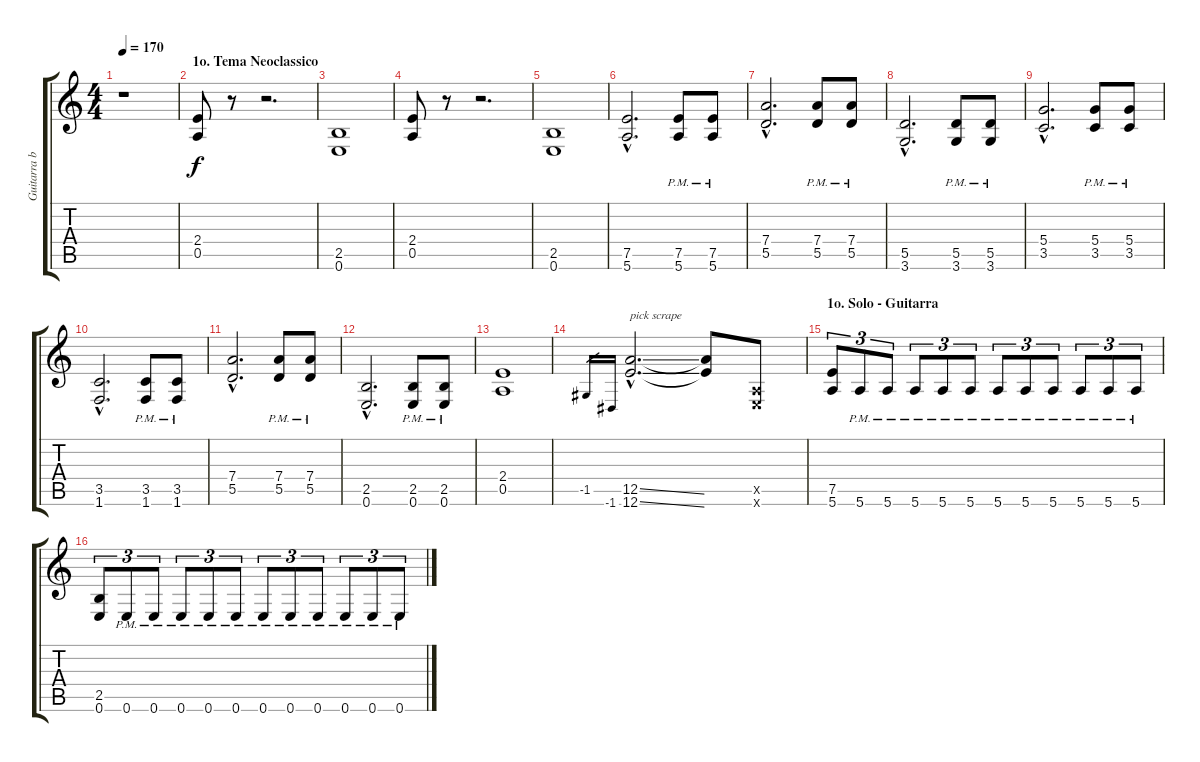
\track ("Guitarra base" "Guitarra b") {instrument overdrivenguitar}
\staff {score tabs}
\tuning (E4 B3 G3 D3 A2 E2) {hide}
\ts (4 4)
\tempo 170
\clef g2
\ks c
r.1{dy f instrument overdrivenguitar} |
\section ("" "1o. Tema Neoclassico")
(2.4 0.5).8{volume 13} r.8 r.2{d} |
(2.5 0.6).1 |
(2.4 0.5).8 r.8 r.2{d} |
(2.5 0.6).1 |
(7.5{hac} 5.6{hac}).2{d} (7.5{pm} 5.6{pm}).8 (7.5{pm} 5.6{pm}).8 |
(7.4{hac} 5.5{hac}).2{d} (7.4{pm} 5.5{pm}).8 (7.4{pm} 5.5{pm}).8 |
(5.5{hac} 3.6{hac}).2{d} (5.5{pm} 3.6{pm}).8 (5.5{pm} 3.6{pm}).8 |
(5.4{hac} 3.5{hac}).2{d} (5.4{pm} 3.5{pm}).8 (5.4{pm} 3.5{pm}).8 |
(3.5{hac} 1.6{hac}).2{d} (3.5{pm} 1.6{pm}).8 (3.5{pm} 1.6{pm}).8 |
(7.4{hac} 5.5{hac}).2{d} (7.4{pm} 5.5{pm}).8 (7.4{pm} 5.5{pm}).8 |
(2.5{hac} 0.6{hac}).2{d} (2.5{pm} 0.6{pm}).8 (2.5{pm} 0.6{pm}).8 |
(2.4 0.5).1 |
-1.5.16{gr} -1.6.16{gr} (12.5{ss hac} 12.6{ss hac}).2{d txt "pick scrape"} (12.5{t} 12.6{t}).8 (0.5{x} 0.6{x}).8 |
\section ("" "1o. Solo - Guitarra")
(7.5 5.6).8{tu (3 2)} 5.6{pm}.8{tu (3 2)} 5.6{pm}.8{tu (3 2)} 5.6{pm}.8{tu (3 2)} 5.6{pm}.8{tu (3 2)} 5.6{pm}.8{tu (3 2)} 5.6{pm}.8{tu (3 2)} 5.6{pm}.8{tu (3 2)} 5.6{pm}.8{tu (3 2)} 5.6{pm}.8{tu (3 2)} 5.6{pm}.8{tu (3 2)} 5.6{pm}.8{tu (3 2)} |
(2.5 0.6).8{tu (3 2)} 0.6{pm}.8{tu (3 2)} 0.6{pm}.8{tu (3 2)} 0.6{pm}.8{tu (3 2)} 0.6{pm}.8{tu (3 2)} 0.6{pm}.8{tu (3 2)} 0.6{pm}.8{tu (3 2)} 0.6{pm}.8{tu (3 2)} 0.6{pm}.8{tu (3 2)} 0.6{pm}.8{tu (3 2)} 0.6{pm}.8{tu (3 2)} 0.6{pm}.8{tu (3 2)}
